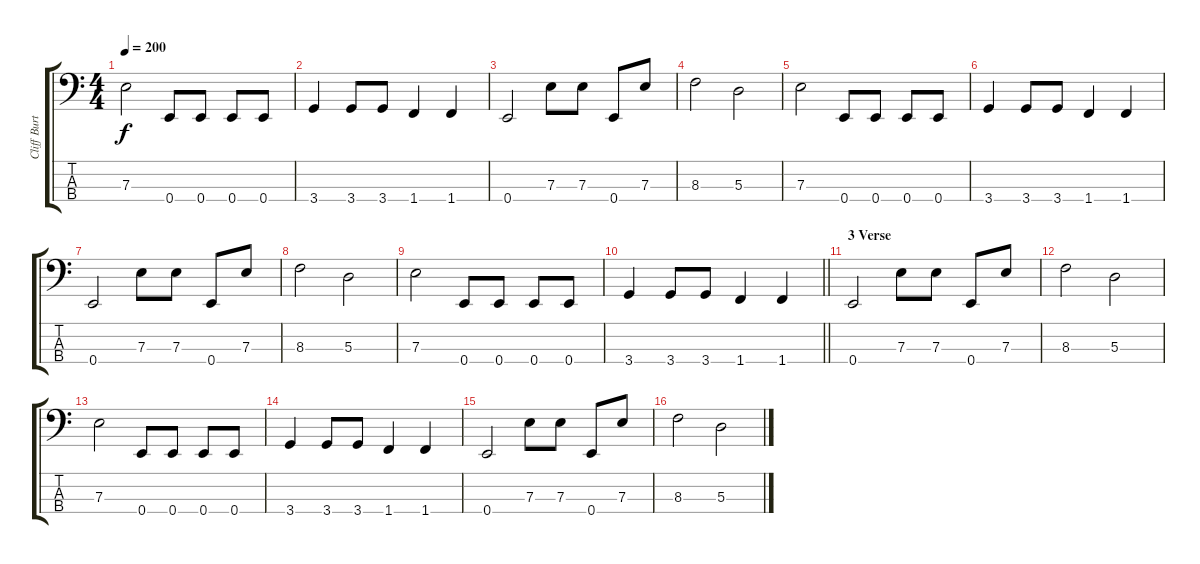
\track ("Cliff Burton (Bass)" "Cliff Burt") {instrument electricbassfinger}
\staff {score tabs}
\tuning (G2 D2 A1 E1) {hide}
\ts (4 4)
\tempo 200
\clef f4
\ks c
7.3.2{dy f} 0.4.8 0.4.8 0.4.8 0.4.8 |
3.4.4 3.4.8 3.4.8 1.4.4 1.4.4 |
0.4.2 7.3.8 7.3.8 0.4.8 7.3.8 |
8.3.2 5.3.2 |
7.3.2 0.4.8 0.4.8 0.4.8 0.4.8 |
3.4.4 3.4.8 3.4.8 1.4.4 1.4.4 |
0.4.2 7.3.8 7.3.8 0.4.8 7.3.8 |
8.3.2 5.3.2 |
7.3.2 0.4.8 0.4.8 0.4.8 0.4.8 |
\barLineRight lightlight
3.4.4 3.4.8 3.4.8 1.4.4 1.4.4 |
\section ("" "3 Verse")
0.4.2 7.3.8 7.3.8 0.4.8 7.3.8 |
8.3.2 5.3.2 |
7.3.2 0.4.8 0.4.8 0.4.8 0.4.8 |
3.4.4 3.4.8 3.4.8 1.4.4 1.4.4 |
0.4.2 7.3.8 7.3.8 0.4.8 7.3.8 |
8.3.2 5.3.2
